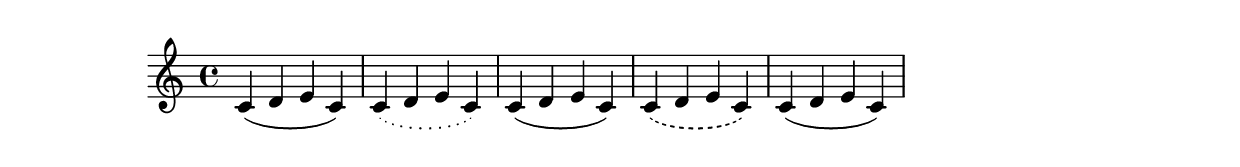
%% Do not edit this file; it is auto-generated from LSR http://lsr.dsi.unimi.it
%% This file is in the public domain.
\version "2.11.38"

\header {
  lsrtags = "expressive-marks, editorial-and-educational-use"

  texidoc = "
The appearance of slurs may be changed from solid to dotted or dashed.



"
  doctitle = "Changing the appearance of a slur from solid to dotted or dashed"
} % begin verbatim
\relative c' {
  c( d e  c) |
  \slurDotted
  c( d e  c) |
  \slurSolid
  c( d e  c) |
  \slurDashed
  c( d e  c) |
  \slurSolid
  c( d e  c) |
}





